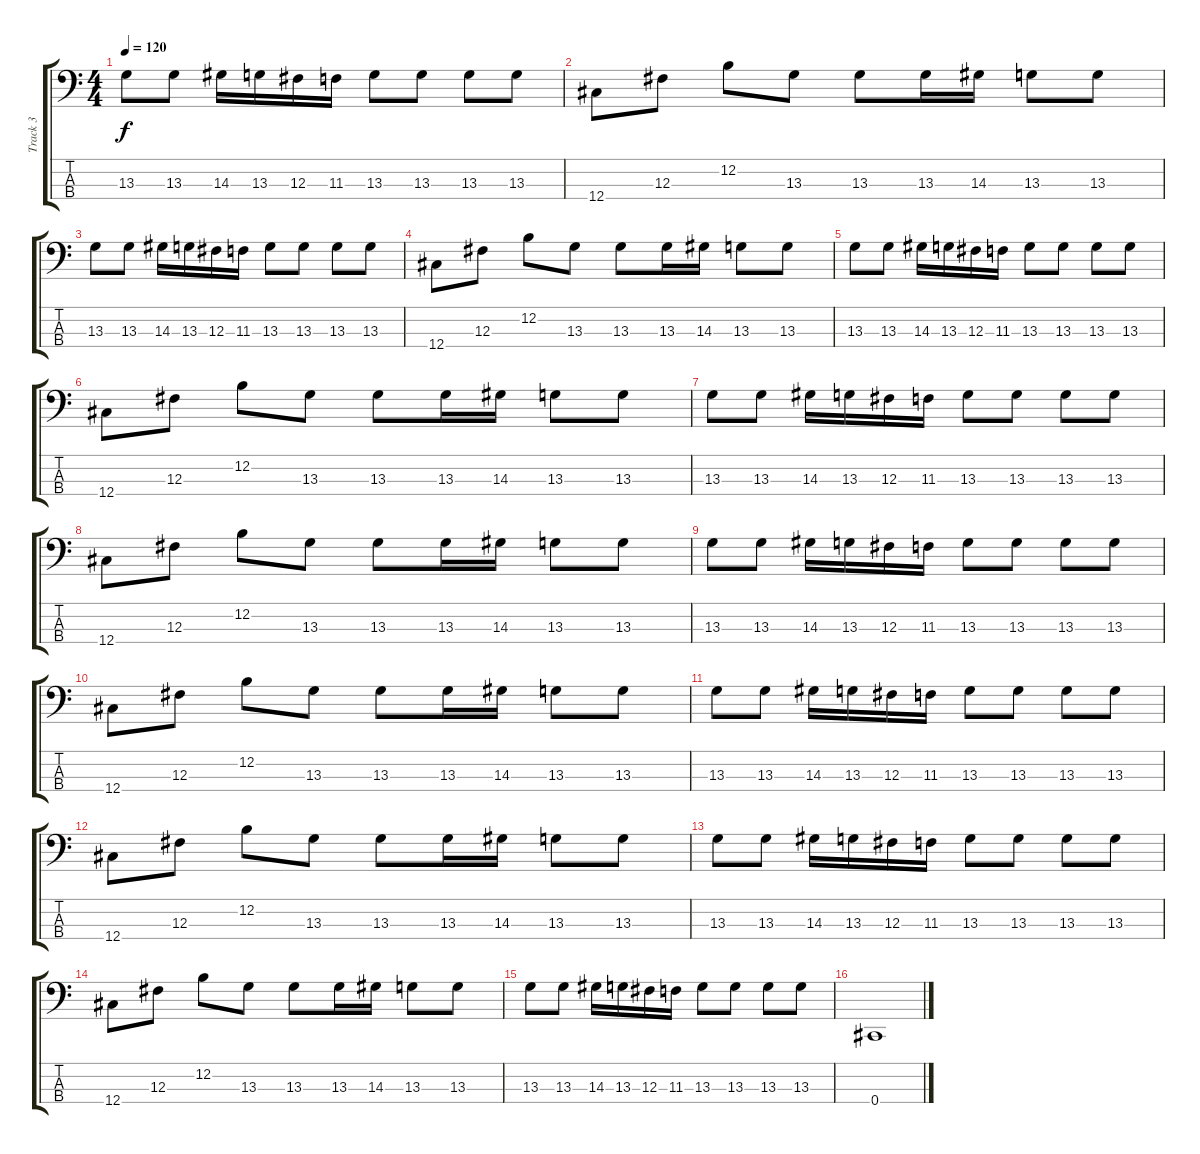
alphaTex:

\track ("Track 3" "Track 3") {instrument electricbassfinger}
\staff {score tabs}
\tuning (E2 B1 Gb1 Db1) {hide}
\ts (4 4)
\tempo 120
\clef f4
\ks c
13.3.8{dy f} 13.3.8 14.3.16 13.3.16 12.3.16 11.3.16 13.3.8 13.3.8 13.3.8 13.3.8 |
12.4.8 12.3.8 12.2.8 13.3.8 13.3.8 13.3.16 14.3.16 13.3.8 13.3.8 |
13.3.8 13.3.8 14.3.16 13.3.16 12.3.16 11.3.16 13.3.8 13.3.8 13.3.8 13.3.8 |
12.4.8 12.3.8 12.2.8 13.3.8 13.3.8 13.3.16 14.3.16 13.3.8 13.3.8 |
13.3.8 13.3.8 14.3.16 13.3.16 12.3.16 11.3.16 13.3.8 13.3.8 13.3.8 13.3.8 |
12.4.8 12.3.8 12.2.8 13.3.8 13.3.8 13.3.16 14.3.16 13.3.8 13.3.8 |
13.3.8 13.3.8 14.3.16 13.3.16 12.3.16 11.3.16 13.3.8 13.3.8 13.3.8 13.3.8 |
12.4.8 12.3.8 12.2.8 13.3.8 13.3.8 13.3.16 14.3.16 13.3.8 13.3.8 |
13.3.8 13.3.8 14.3.16 13.3.16 12.3.16 11.3.16 13.3.8 13.3.8 13.3.8 13.3.8 |
12.4.8 12.3.8 12.2.8 13.3.8 13.3.8 13.3.16 14.3.16 13.3.8 13.3.8 |
13.3.8 13.3.8 14.3.16 13.3.16 12.3.16 11.3.16 13.3.8 13.3.8 13.3.8 13.3.8 |
12.4.8 12.3.8 12.2.8 13.3.8 13.3.8 13.3.16 14.3.16 13.3.8 13.3.8 |
13.3.8 13.3.8 14.3.16 13.3.16 12.3.16 11.3.16 13.3.8 13.3.8 13.3.8 13.3.8 |
12.4.8 12.3.8 12.2.8 13.3.8 13.3.8 13.3.16 14.3.16 13.3.8 13.3.8 |
13.3.8 13.3.8 14.3.16 13.3.16 12.3.16 11.3.16 13.3.8 13.3.8 13.3.8 13.3.8 |
0.4.1
